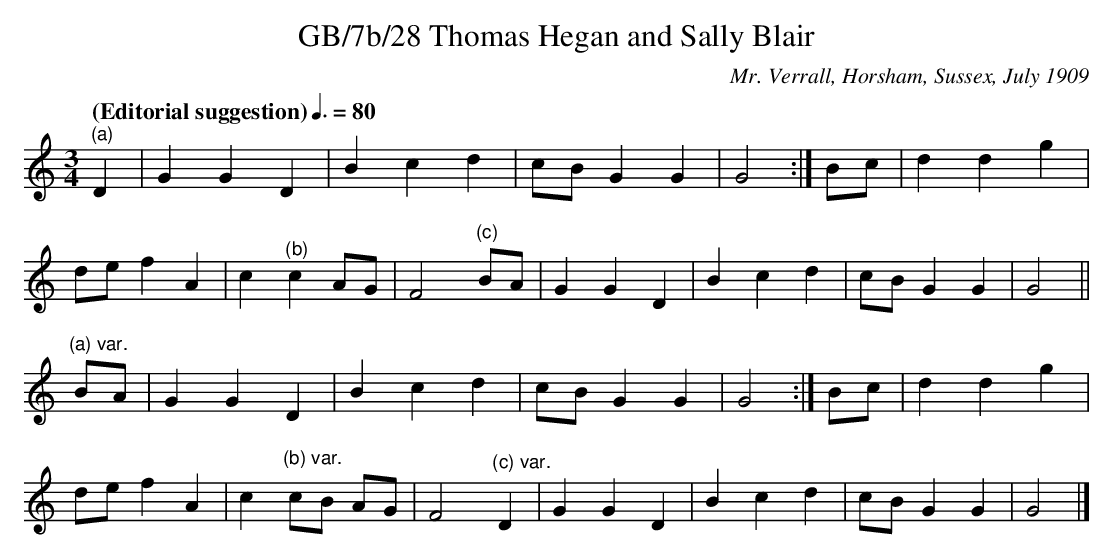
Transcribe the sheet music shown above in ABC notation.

X:1
T:GB/7b/28 Thomas Hegan and Sally Blair
C:Mr. Verrall, Horsham, Sussex, July 1909
L:1/4
M:3/4
Q:"(Editorial suggestion)" 3/8=80
K:Gmix
"^(a)"D | G G D | B c d | c/B/ G G | G2 :| B/c/ | d d g |
d/e/ f A | c "^(b)"c A/G/ | F2 "^(c)"B/A/ | G G D | B c d | c/B/ G G | G2 ||
"^(a) var."B/A/ | G G D | B c d | c/B/ G G | G2 :| B/c/ | d d g |
d/e/ f A | c "^(b) var."c/B/ A/G/ | F2"^(c) var."D | G G D | B c d | c/B/ G G | G2 |]
